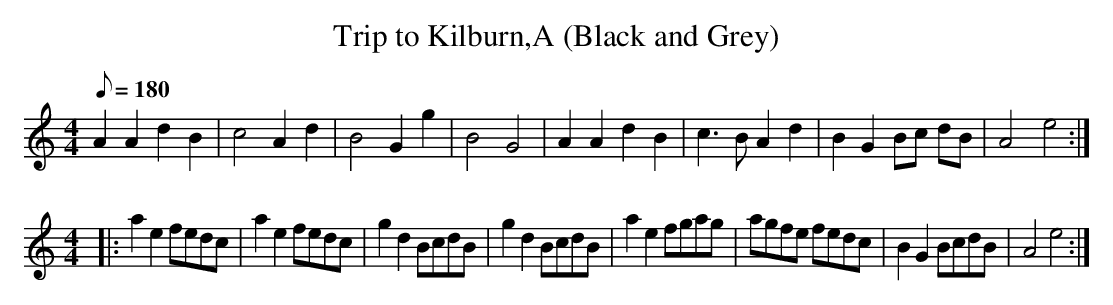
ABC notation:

X:1
T:Trip to Kilburn,A (Black and Grey)
M:4/4
L:1/8
Q:180
K:C
A2 A2 d2 B2 |c4 A2 d2 |B4 G2 g2| B4 G4| A2 A2 d2 B2|c3 B A2 d2| B2 G2 Bc dB|A4 e4:|
M:4/4
|: a2 e2 fedc| a2 e2 fedc| g2d2 BcdB| g2d2 BcdB| a2 e2 fgag|agfe fedc| B2 G2 BcdB| A4 e4:|
